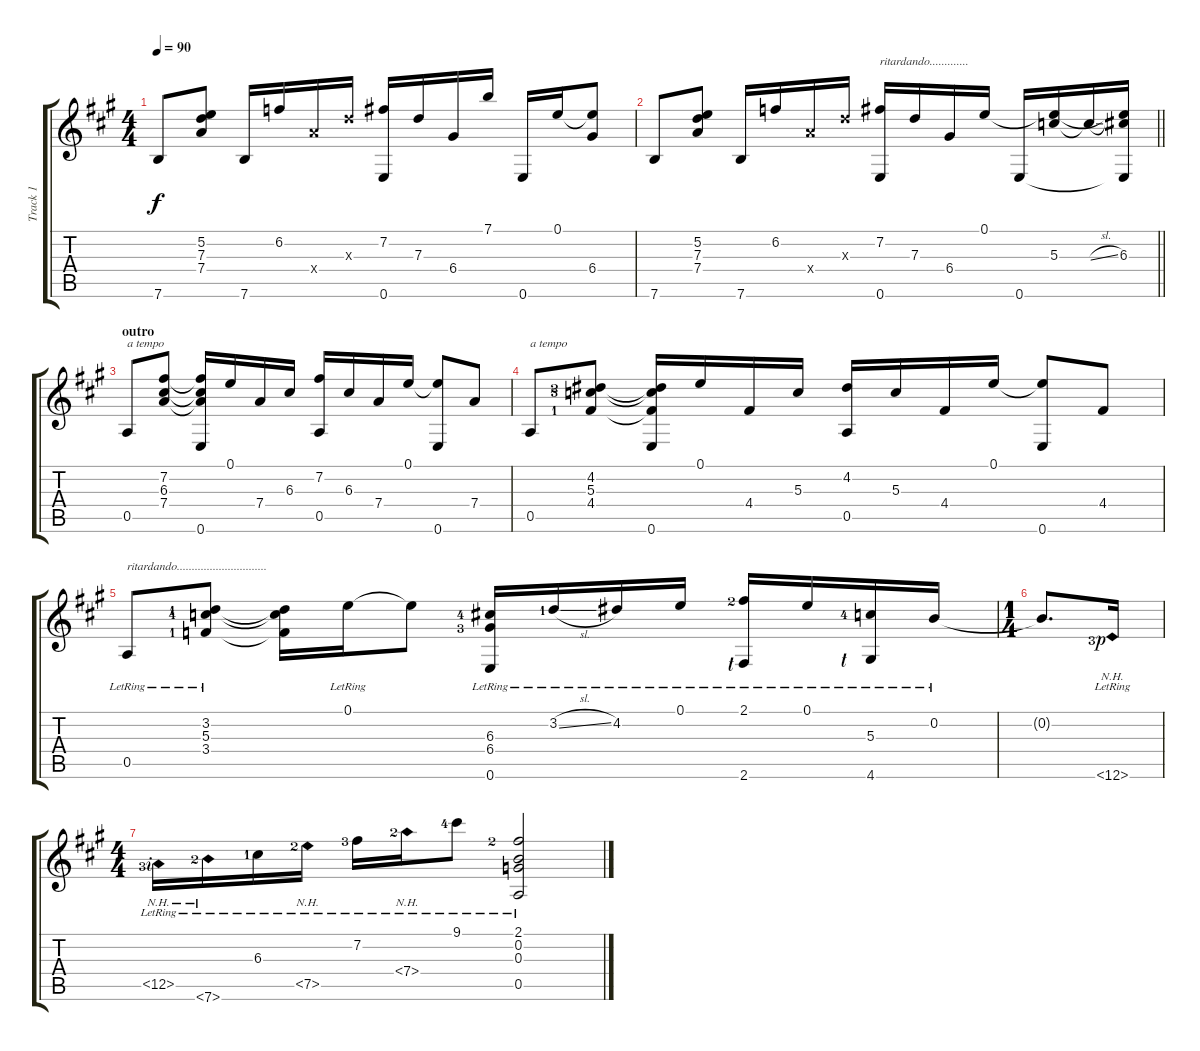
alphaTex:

\track ("Track 1" "Track 1") {instrument acousticguitarsteel}
\staff {score tabs}
\tuning (E4 B3 G3 D3 A2 E2) {hide}
\ts (4 4)
\tempo 90
\clef g2
\ks a
7.6.8{dy f} (5.2 7.3 7.4).8 7.6.16 6.2.16 7.4{x}.16 7.3{x}.16 (7.2 0.6).16 7.3.16 6.4.16 7.1.16 0.6.16 0.1.16 (0.1{t} 6.4).8 |
\barLineRight lightlight
7.6.8 (5.2 7.3 7.4).8 7.6.16 6.2.16 7.4{x}.16 7.3{x}.16 (7.2 0.6).16{txt "ritardando............."} 7.3.16 6.4.16 0.1.16 0.6.16 (0.1{t} 5.3).16 5.3{sl t}.16 (0.1{t} 6.3 0.6{t}).16 |
\section ("" "outro")
0.5.8{txt "a tempo"} (7.2 6.3 7.4).8 (7.2{t} 6.3{t} 7.4{t} 0.6).16 0.1.16 7.4.16 6.3.16 (7.2 0.5).16 6.3.16 7.4.16 0.1.16 (0.1{t} 0.6).8 7.4.8 |
0.5.8{txt "a tempo"} (4.2{lf 3} 5.3{lf 4} 4.4{lf 2}).8 (4.2{t} 5.3{t} 4.4{t} 0.6).16 0.1.16 4.4.16 5.3.16 (4.2 0.5).16 5.3.16 4.4.16 0.1.16 (0.1{t} 0.6).8 4.4.8 |
0.5{lr}.8{txt "ritardando.............................."} (3.2{lr lf 2} 5.3{lr lf 5} 3.4{lr lf 2}).8 (3.2{t} 5.3{t} 3.4{t}).16 0.1{lr}.16 0.1{t}.8 (6.3{lr lf 5} 6.4{lr lf 4} 0.6{lr}).16 3.2{sl lr lf 2}.16 4.2{lr}.16 0.1{lr}.16 (2.1{lr lf 3} 2.6{lr lf 1}).16 0.1{lr}.16 (5.3{lr lf 5} 4.6{lr lf 1}).16 0.2{lr}.16 |
\ts (1 4)
0.2{t}.8{d} 12.6{nh lr lf 4 rf 1}.16 |
\ts (4 4)
12.5{nh lr lf 4 rf 2}.16 7.6{nh lr lf 3}.16 6.3{lr lf 2}.16 7.5{nh lr lf 3}.16 7.2{lr lf 4}.16 7.4{nh lr lf 3}.16 9.1{lr lf 5}.8 (2.1{lr lf 3} 0.2{lr} 0.3{lr} 0.5{lr}).2
